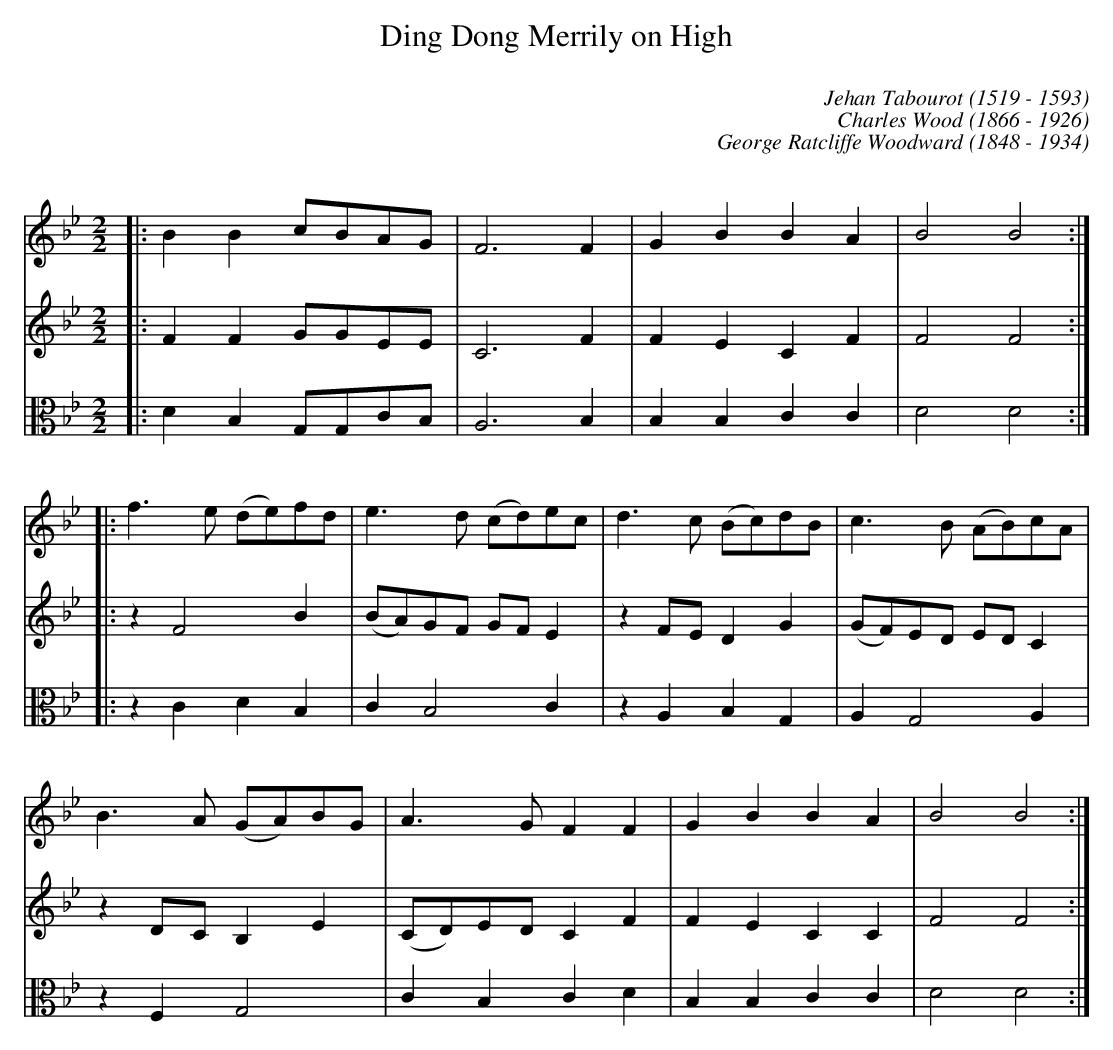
X:1
C:
T:Ding Dong Merrily on High
C:Jehan Tabourot (1519 - 1593)
C:Charles Wood (1866 - 1926)
C:George Ratcliffe Woodward (1848 - 1934)
C:
M:2/2
L:1/8
K:Bbmaj
V:1
|: B2B2 cBAG | F6F2 | G2B2 B2A2 | B4 B4 :|
|: f2>e2 (de)fd | e2>d2 (cd)ec | d2>c2 (Bc)dB | c2>B2 (AB)cA |
B2>A2 (GA)BG | A2>G2 F2F2 | G2B2 B2A2 | B4 B4 :|
V:2
|: F2F2 GGEE | C6F2 | F2E2 C2F2 | F4F4 :|
|: z2F4B2 | (BA)GF GFE2 | z2FE D2G2 | (GF)ED EDC2 |
z2DC B,2E2 | (CD)ED C2F2 | F2E2 C2C2 | F4 F4 :|
V:3 clef: alto
|: D2B,2 G,G,CB, | A,6B,2  | B,2B,2 C2C2 | D4D4 :|
|: z2C2 D2B,2 | C2B,4C2 | z2A,2 B,2G,2 | A,2G,4A,2 |
z2F,2 G,4 | C2B,2 C2D2 | B,2B,2 C2C2 | D4 D4 :|
